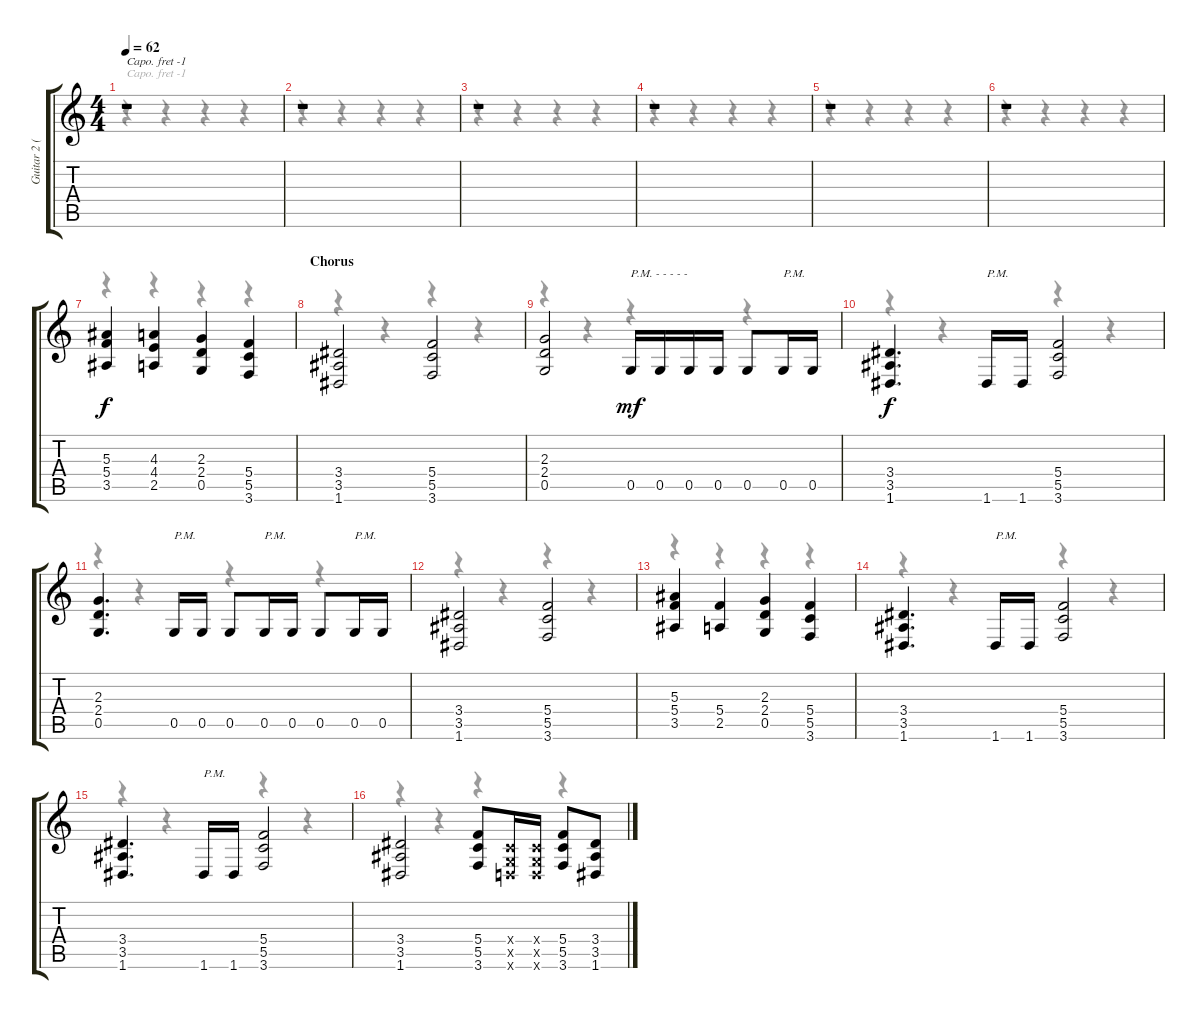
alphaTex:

\track ("Guitar 2 (Izzy)" "Guitar 2 (") {instrument distortionguitar}
\staff {score tabs}
\capo -1
\tuning (Eb4 Bb3 Gb3 Db3 Ab2 Eb2) {hide}
\voice
\ts (4 4)
\tempo 62
\clef g2
\ks c
r.1{dy f} |
r.1 |
r.1 |
r.1 |
r.1 |
r.1 |
(5.3 5.4 3.5).4 (4.3 4.4 2.5).4 (2.3 2.4 0.5).4 (5.4 5.5 3.6).4 |
\section ("" "Chorus")
(3.4 3.5 1.6).2 (5.4 5.5 3.6).2 |
(2.3 2.4 0.5).2 0.5.16{txt "P.M. - - - - - " dy mf} 0.5.16 0.5.16 0.5.16 0.5.8 0.5.16{txt "P.M."} 0.5.16 |
(3.4 3.5 1.6).4{d dy f} 1.6.16{txt "P.M."} 1.6.16 (5.4 5.5 3.6).2 |
(2.3 2.4 0.5).4{d} 0.5.16{txt "P.M."} 0.5.16 0.5.8 0.5.16{txt "P.M."} 0.5.16 0.5.8 0.5.16{txt "P.M."} 0.5.16 |
(3.4 3.5 1.6).2 (5.4 5.5 3.6).2 |
(5.3 5.4 3.5).4 (5.4 2.5).4 (2.3 2.4 0.5).4 (5.4 5.5 3.6).4 |
(3.4 3.5 1.6).4{d} 1.6.16{txt "P.M."} 1.6.16 (5.4 5.5 3.6).2 |
(3.4 3.5 1.6).4{d} 1.6.16{txt "P.M."} 1.6.16 (5.4 5.5 3.6).2 |
(3.4 3.5 1.6).2 (5.4 5.5 3.6).8 (0.4{x} 0.5{x} 0.6{x}).16 (0.4{x} 0.5{x} 0.6{x}).16 (5.4 5.5 3.6).8 (3.4 3.5 1.6).8
\voice
\clef g2
\ottava regular
\simile none
\ks c
r.4{dy f} r.4 r.4 r.4 |
r.4 r.4 r.4 r.4 |
r.4 r.4 r.4 r.4 |
r.4 r.4 r.4 r.4 |
r.4 r.4 r.4 r.4 |
r.4 r.4 r.4 r.4 |
r.4 r.4 r.4 r.4 |
r.4 r.4 r.4 r.4 |
r.4 r.4 r.4 r.4 |
r.4 r.4 r.4 r.4 |
r.4 r.4 r.4 r.4 |
r.4 r.4 r.4 r.4 |
r.4 r.4 r.4 r.4 |
r.4 r.4 r.4 r.4 |
r.4 r.4 r.4 r.4 |
r.4 r.4 r.4 r.4
